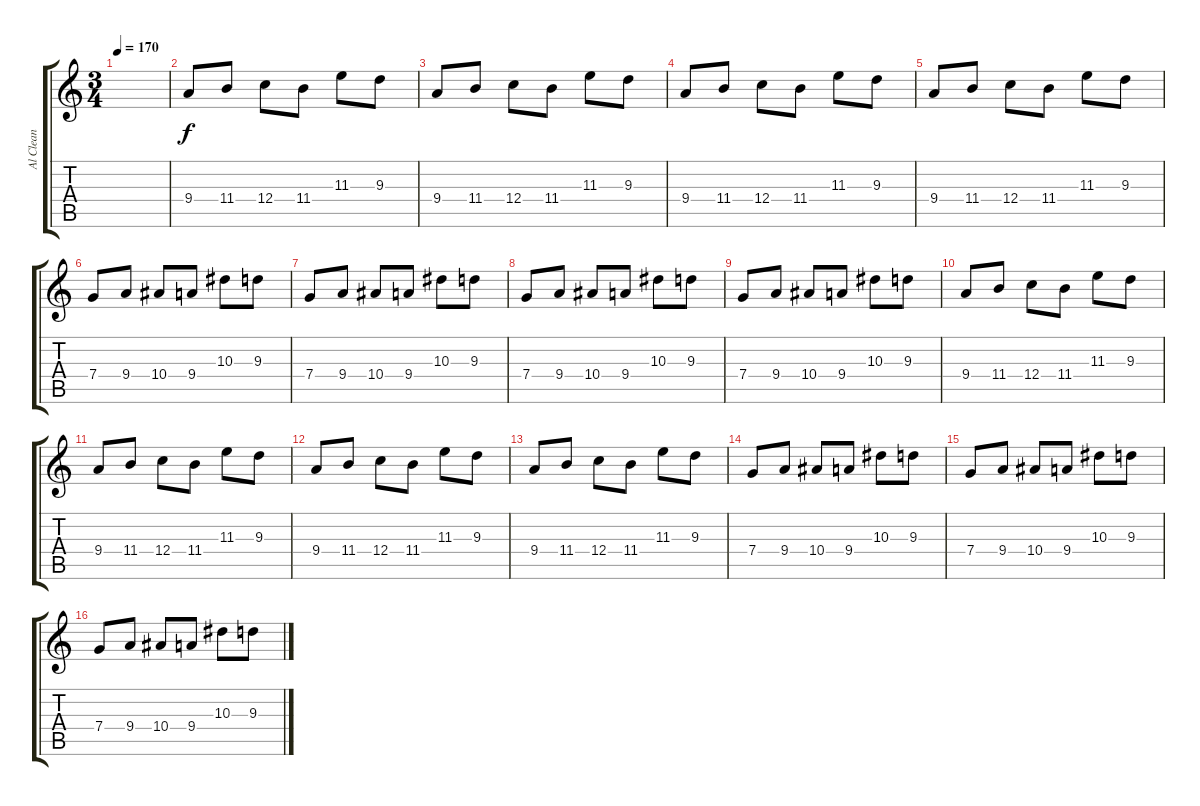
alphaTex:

\track ("Al Clean" "Al Clean") {instrument electricguitarclean}
\staff {score tabs}
\tuning (D4 A3 F3 C3 G2 C2) {hide}
\ts (3 4)
\tempo 170
\clef g2
\ks c
|
9.4.8 11.4.8 12.4.8 11.4.8 11.3.8 9.3.8 |
9.4.8 11.4.8 12.4.8 11.4.8 11.3.8 9.3.8 |
9.4.8 11.4.8 12.4.8 11.4.8 11.3.8 9.3.8 |
9.4.8 11.4.8 12.4.8 11.4.8 11.3.8 9.3.8 |
7.4.8 9.4.8 10.4.8 9.4.8 10.3.8 9.3.8 |
7.4.8 9.4.8 10.4.8 9.4.8 10.3.8 9.3.8 |
7.4.8 9.4.8 10.4.8 9.4.8 10.3.8 9.3.8 |
7.4.8 9.4.8 10.4.8 9.4.8 10.3.8 9.3.8 |
9.4.8 11.4.8 12.4.8 11.4.8 11.3.8 9.3.8 |
9.4.8 11.4.8 12.4.8 11.4.8 11.3.8 9.3.8 |
9.4.8 11.4.8 12.4.8 11.4.8 11.3.8 9.3.8 |
9.4.8 11.4.8 12.4.8 11.4.8 11.3.8 9.3.8 |
7.4.8 9.4.8 10.4.8 9.4.8 10.3.8 9.3.8 |
7.4.8 9.4.8 10.4.8 9.4.8 10.3.8 9.3.8 |
7.4.8 9.4.8 10.4.8 9.4.8 10.3.8 9.3.8
